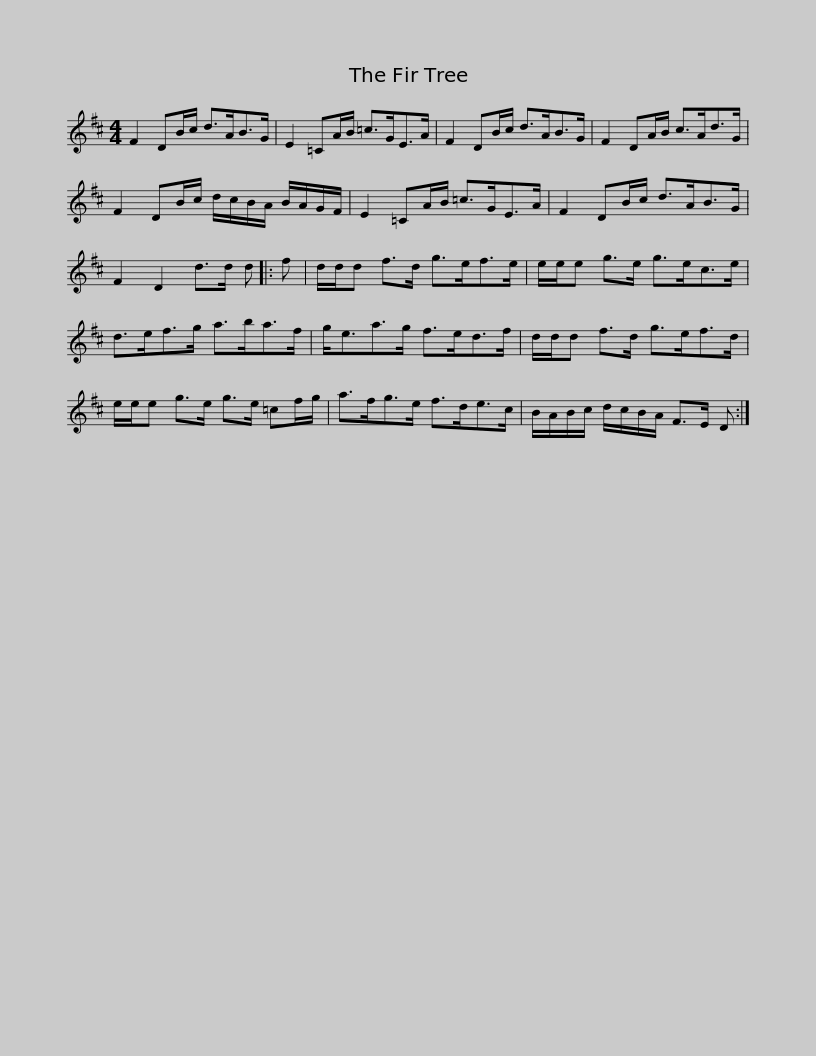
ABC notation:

X:1
L:1/8
M:4/4
I:linebreak $
K:D
V:1 treble
V:1
 F2 DB/c/ d>AB>G | E2 =CA/B/ =c>GE>A | F2 DB/c/ d>AB>G | F2 DA/B/ c>Ad>G |$ F2 DB/c/ d/c/B/A/ B/A/G/F/ | %5
 E2 =CA/B/ =c>GE>A | F2 DB/c/ d>AB>G | F2 D2 d>d d |: f |$ d/d/d f>d g>ef>e | %10
 e/e/e g>e g>ec>e | d>ef>g a>ba>f | g<ea>g f>ed>f |$ d/d/d f>d g>ef>d | e/e/e g>e g>e =cf/g/ | %15
 a>fg>e f>de>c | B/A/B/c/ d/c/B/A/ F>E D :| %17
